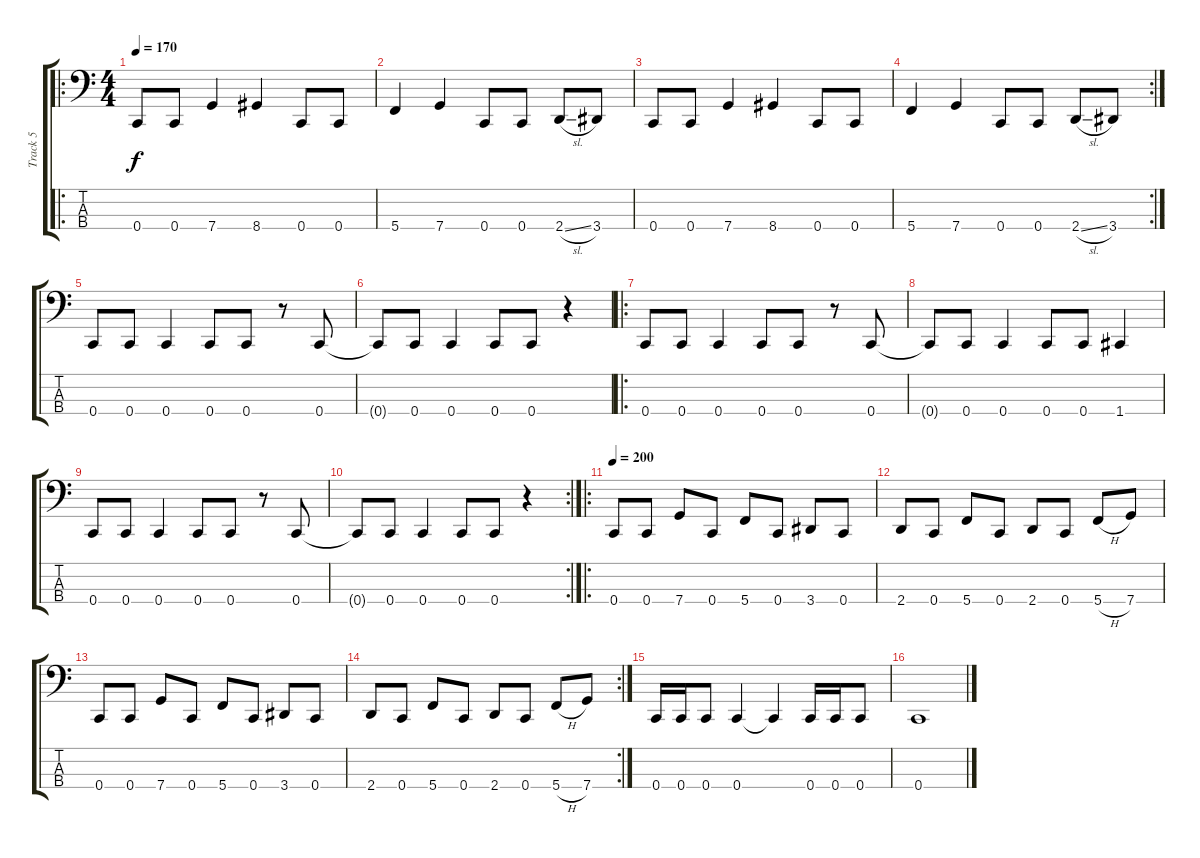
\track ("Track 5" "Track 5") {instrument electricbassfinger}
\staff {score tabs}
\tuning (F2 C2 G1 C1) {hide}
\ro
\ts (4 4)
\tempo 170
\clef f4
\ks c
0.4.8{dy f} 0.4.8 7.4.4 8.4.4 0.4.8 0.4.8 |
5.4.4 7.4.4 0.4.8 0.4.8 2.4{sl}.8 3.4.8 |
0.4.8 0.4.8 7.4.4 8.4.4 0.4.8 0.4.8 |
\rc 2
5.4.4 7.4.4 0.4.8 0.4.8 2.4{sl}.8 3.4.8 |
0.4.8 0.4.8 0.4.4 0.4.8 0.4.8 r.8 0.4.8 |
0.4{t}.8 0.4.8 0.4.4 0.4.8 0.4.8 r.4 |
\ro
0.4.8 0.4.8 0.4.4 0.4.8 0.4.8 r.8 0.4.8 |
0.4{t}.8 0.4.8 0.4.4 0.4.8 0.4.8 1.4.4 |
0.4.8 0.4.8 0.4.4 0.4.8 0.4.8 r.8 0.4.8 |
\rc 2
0.4{t}.8 0.4.8 0.4.4 0.4.8 0.4.8 r.4 |
\ro
\tempo 200
0.4.8 0.4.8 7.4.8 0.4.8 5.4.8 0.4.8 3.4.8 0.4.8 |
2.4.8 0.4.8 5.4.8 0.4.8 2.4.8 0.4.8 5.4{h}.8 7.4.8 |
0.4.8 0.4.8 7.4.8 0.4.8 5.4.8 0.4.8 3.4.8 0.4.8 |
\rc 2
2.4.8 0.4.8 5.4.8 0.4.8 2.4.8 0.4.8 5.4{h}.8 7.4.8 |
0.4.16 0.4.16 0.4.8 0.4.4 0.4{t}.4 0.4.16 0.4.16 0.4.8 |
0.4.1
